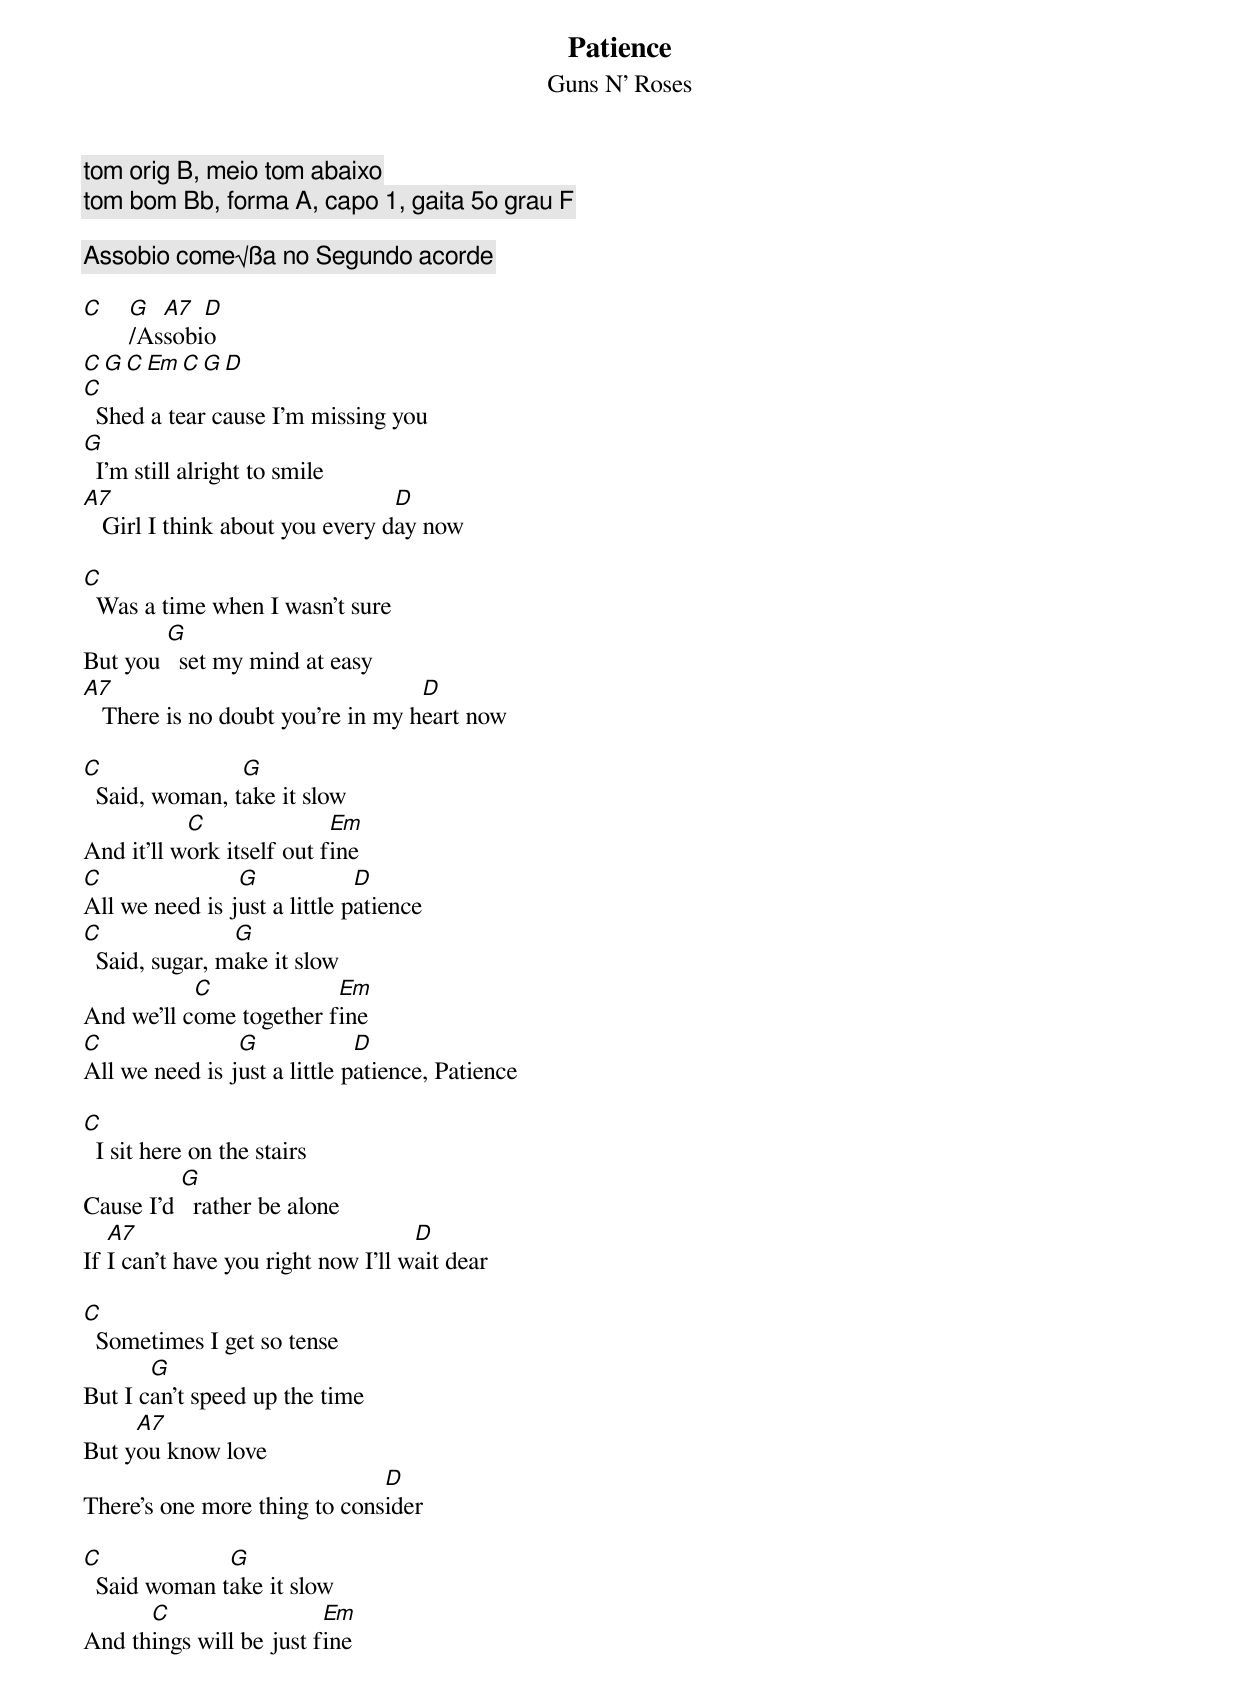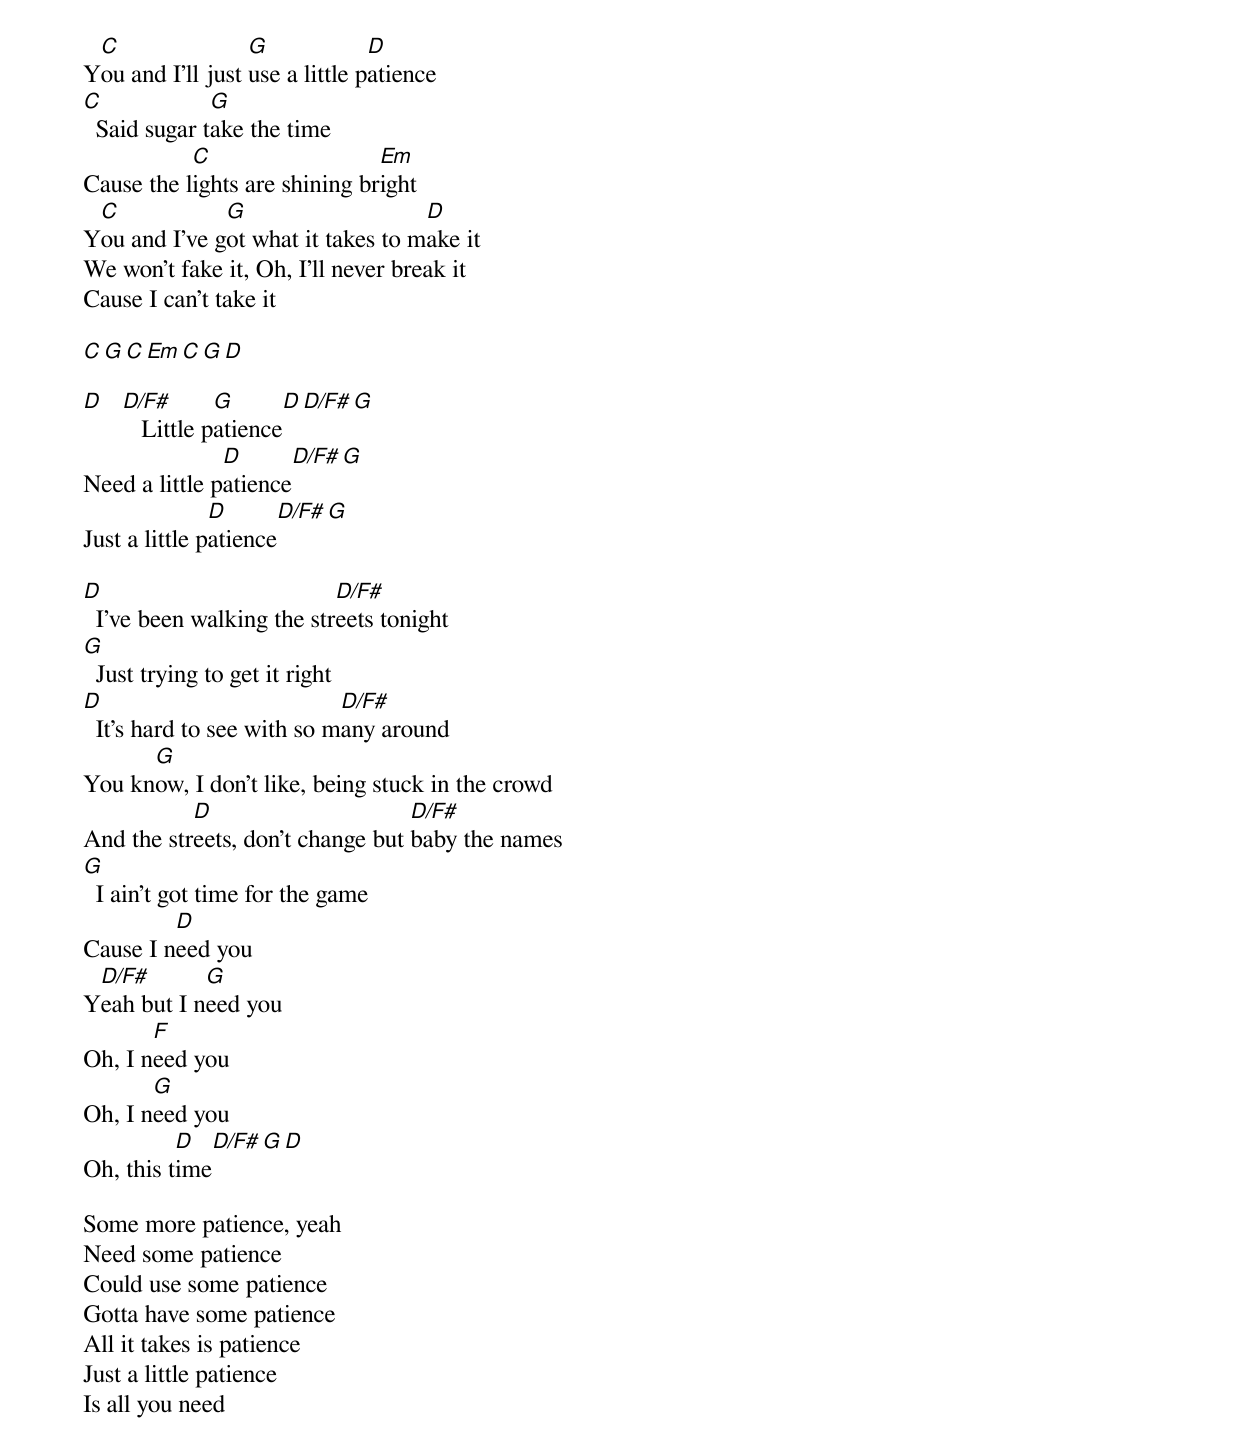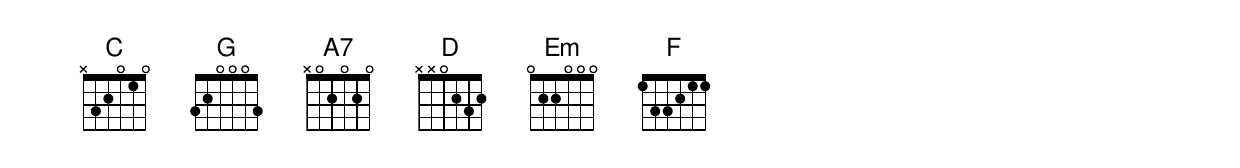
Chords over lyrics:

Patience
Guns N' Roses

tom orig B, meio tom abaixo
tom bom Bb, forma A, capo 1, gaita 5o grau F

Assobio come√ßa no Segundo acorde

C   G  A7  D
    /Assobio
C  G  C  Em  C  G  D
C
  Shed a tear cause I'm missing you
G
  I'm still alright to smile
A7                               D
   Girl I think about you every day now

C
  Was a time when I wasn't sure
        G
But you   set my mind at easy
A7                                 D
   There is no doubt you're in my heart now

C               G
  Said, woman, take it slow
           C               Em
And it'll work itself out fine
C               G             D
All we need is just a little patience
C               G
  Said, sugar, make it slow
           C             Em
And we'll come together fine
C               G             D
All we need is just a little patience, Patience

C
  I sit here on the stairs
          G
Cause I'd   rather be alone
   A7                               D
If I can't have you right now I'll wait dear

C
  Sometimes I get so tense
       G
But I can't speed up the time
     A7
But you know love
                              D
There's one more thing to consider

C             G
  Said woman take it slow
      C                  Em
And things will be just fine
 C                G             D
You and I'll just use a little patience
C             G
  Said sugar take the time
           C                   Em
Cause the lights are shining bright
 C            G                    D
You and I've got what it takes to make it
We won't fake it, Oh, I'll never break it
Cause I can't take it

C  G  C  Em  C  G  D

D  D/F#       G        D  D/F#  G
      Little patience
               D        D/F#  G
Need a little patience
               D        D/F#  G
Just a little patience

D                          D/F#
  I've been walking the streets tonight
G
  Just trying to get it right
D                           D/F#
  It's hard to see with so many around
      G
You know, I don't like, being stuck in the crowd
           D                      D/F#
And the streets, don't change but baby the names
G
  I ain't got time for the game
         D
Cause I need you
 D/F#       G
Yeah but I need you
       F
Oh, I need you
       G
Oh, I need you
          D       D/F#  G  D
Oh, this time

Some more patience, yeah
Need some patience
Could use some patience
Gotta have some patience
All it takes is patience
Just a little patience
Is all you need
